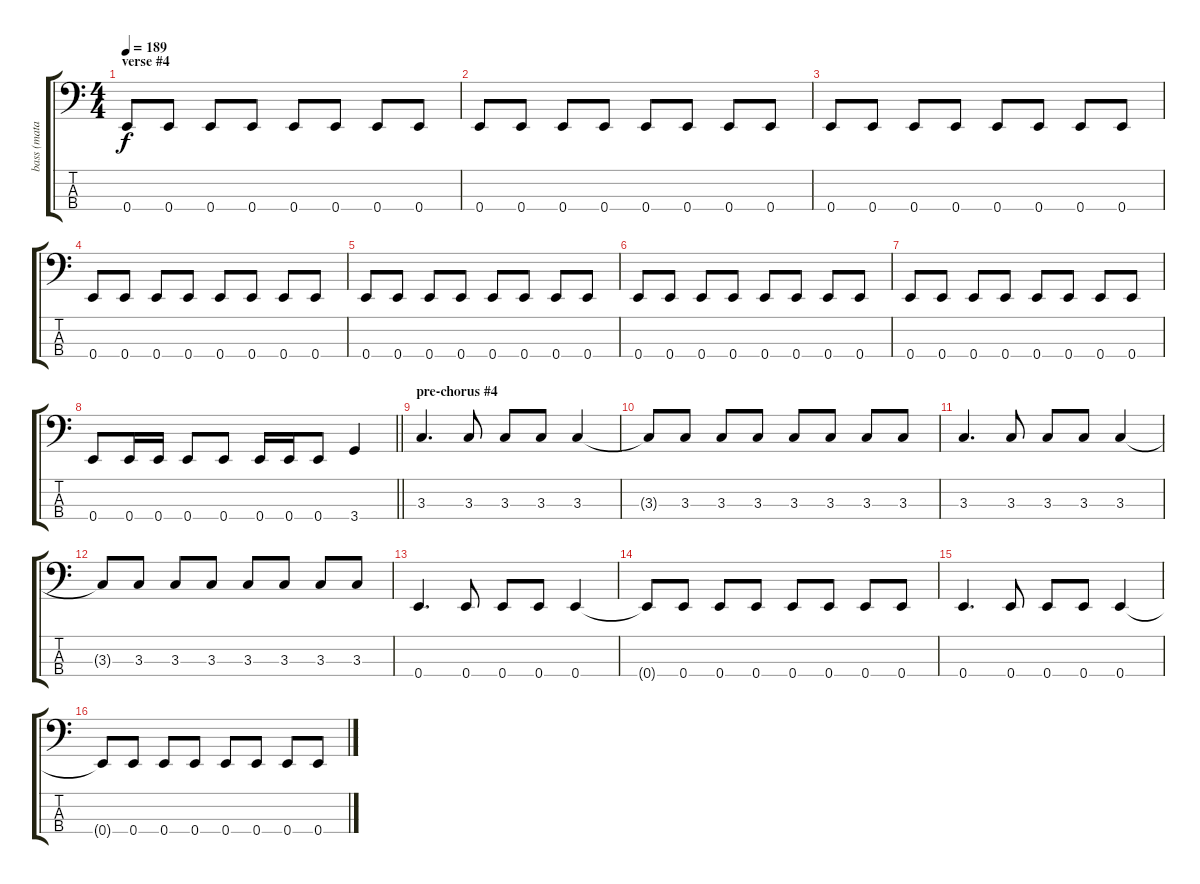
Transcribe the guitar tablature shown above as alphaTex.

\track ("bass (matatabi)" "bass (mata") {instrument electricbasspick}
\staff {score tabs}
\tuning (G2 D2 A1 E1) {hide}
\ts (4 4)
\section ("" "verse #4")
\tempo 189
\clef f4
\ks c
0.4.8{dy f} 0.4.8 0.4.8 0.4.8 0.4.8 0.4.8 0.4.8 0.4.8 |
0.4.8 0.4.8 0.4.8 0.4.8 0.4.8 0.4.8 0.4.8 0.4.8 |
0.4.8 0.4.8 0.4.8 0.4.8 0.4.8 0.4.8 0.4.8 0.4.8 |
0.4.8 0.4.8 0.4.8 0.4.8 0.4.8 0.4.8 0.4.8 0.4.8 |
0.4.8 0.4.8 0.4.8 0.4.8 0.4.8 0.4.8 0.4.8 0.4.8 |
0.4.8 0.4.8 0.4.8 0.4.8 0.4.8 0.4.8 0.4.8 0.4.8 |
0.4.8 0.4.8 0.4.8 0.4.8 0.4.8 0.4.8 0.4.8 0.4.8 |
\barLineRight lightlight
0.4.8 0.4.16 0.4.16 0.4.8 0.4.8 0.4.16 0.4.16 0.4.8 3.4.4 |
\section ("" "pre-chorus #4")
3.3.4{d} 3.3.8 3.3.8 3.3.8 3.3.4 |
3.3{t}.8 3.3.8 3.3.8 3.3.8 3.3.8 3.3.8 3.3.8 3.3.8 |
3.3.4{d} 3.3.8 3.3.8 3.3.8 3.3.4 |
3.3{t}.8 3.3.8 3.3.8 3.3.8 3.3.8 3.3.8 3.3.8 3.3.8 |
0.4.4{d} 0.4.8 0.4.8 0.4.8 0.4.4 |
0.4{t}.8 0.4.8 0.4.8 0.4.8 0.4.8 0.4.8 0.4.8 0.4.8 |
0.4.4{d} 0.4.8 0.4.8 0.4.8 0.4.4 |
0.4{t}.8 0.4.8 0.4.8 0.4.8 0.4.8 0.4.8 0.4.8 0.4.8
